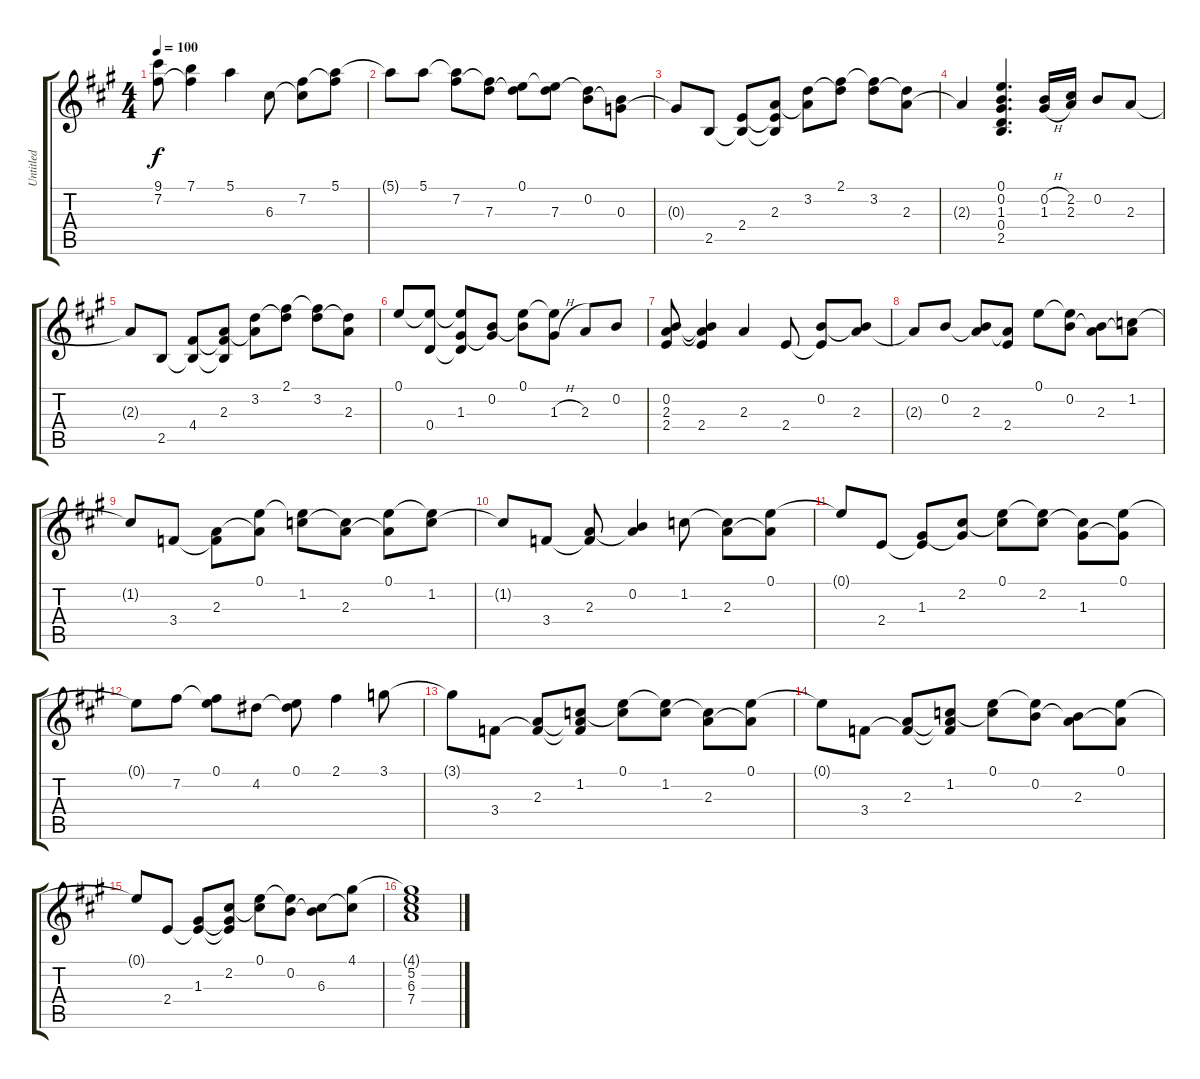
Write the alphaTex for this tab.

\track ("Untitled" "Untitled") {instrument electricbasspick}
\staff {score tabs}
\tuning (E4 B3 G3 D3 A2 E2) {hide}
\ts (4 4)
\tempo 100
\clef g2
\ks a
(9.1 7.2).8{dy f} (7.1 7.2{t}).4 5.1.4 6.3.8 (7.2 6.3{t}).8 (5.1 7.2{t}).8 |
5.1{t}.8 5.1.8 (5.1{t} 7.2).8 (7.2{t} 7.3).8 (0.1 7.3{t}).8 (0.1{t} 7.3).8 (0.2 7.3{t}).8 (0.2{t} 0.3).8 |
0.3{t}.8 2.5.8 (2.4 2.5{t}).8 (2.3 2.4{t} 2.5{t}).8 (3.2 2.3{t}).8 (2.1 3.2{t}).8 (2.1{t} 3.2).8 (3.2{t} 2.3).8 |
2.3{t}.4 (0.1 0.2 1.3 0.4 2.5).4{d} (0.2{h} 1.3{h}).16 (2.2 2.3).16 0.2.8 2.3.8 |
2.3{t}.8 2.5.8 (4.4 2.5{t}).8 (2.3 4.4{t} 2.5{t}).8 (3.2 2.3{t}).8 (2.1 3.2{t}).8 (2.1{t} 3.2).8 (3.2{t} 2.3).8 |
0.1.8 (0.1{t} 0.4).8 (0.1{t} 1.3 0.4{t}).8 (0.2 1.3{t}).8 (0.1 0.2{t}).8 (0.1{t} 1.3{h}).8 2.3.8 0.2.8 |
(0.2 2.3 2.4).8 (0.2{t} 2.3{t} 2.4).4 2.3.4 2.4.8 (0.2 2.4{t}).8 (0.2{t} 2.3).8 |
2.3{t}.8 0.2.8 (0.2{t} 2.3).8 (2.3{t} 2.4).8 0.1.8 (0.1{t} 0.2).8 (0.2{t} 2.3).8 (1.2 2.3{t}).8 |
1.2{t}.8 3.4.8 (2.3 3.4{t}).8 (0.1 2.3{t}).8 (0.1{t} 1.2).8 (1.2{t} 2.3).8 (0.1 2.3{t}).8 (0.1{t} 1.2).8 |
1.2{t}.8 3.4.8 (2.3 3.4{t}).8 (0.2 2.3{t}).4 1.2.8 (1.2{t} 2.3).8 (0.1 2.3{t}).8 |
0.1{t}.8 2.4.8 (1.3 2.4{t}).8 (2.2 1.3{t}).8 (0.1 2.2{t}).8 (0.1{t} 2.2).8 (2.2{t} 1.3).8 (0.1 1.3{t}).8 |
0.1{t}.8 7.2.8 (0.1 7.2{t}).8 4.2.8 (0.1 4.2{t}).8 2.1.4 3.1.8 |
3.1{t}.8 3.4.8 (2.3 3.4{t}).8 (1.2 2.3{t} 3.4{t}).8 (0.1 1.2{t}).8 (0.1{t} 1.2).8 (1.2{t} 2.3).8 (0.1 2.3{t}).8 |
0.1{t}.8 3.4.8 (2.3 3.4{t}).8 (1.2 2.3{t} 3.4{t}).8 (0.1 1.2{t}).8 (0.1{t} 0.2).8 (0.2{t} 2.3).8 (0.1 2.3{t}).8 |
0.1{t}.8 2.4.8 (1.3 2.4{t}).8 (2.2 1.3{t} 2.4{t}).8 (0.1 2.2{t}).8 (0.1{t} 0.2).8 (0.2{t} 6.3).8 (4.1 6.3{t}).8 |
(4.1{t} 5.2 6.3 7.4).1
